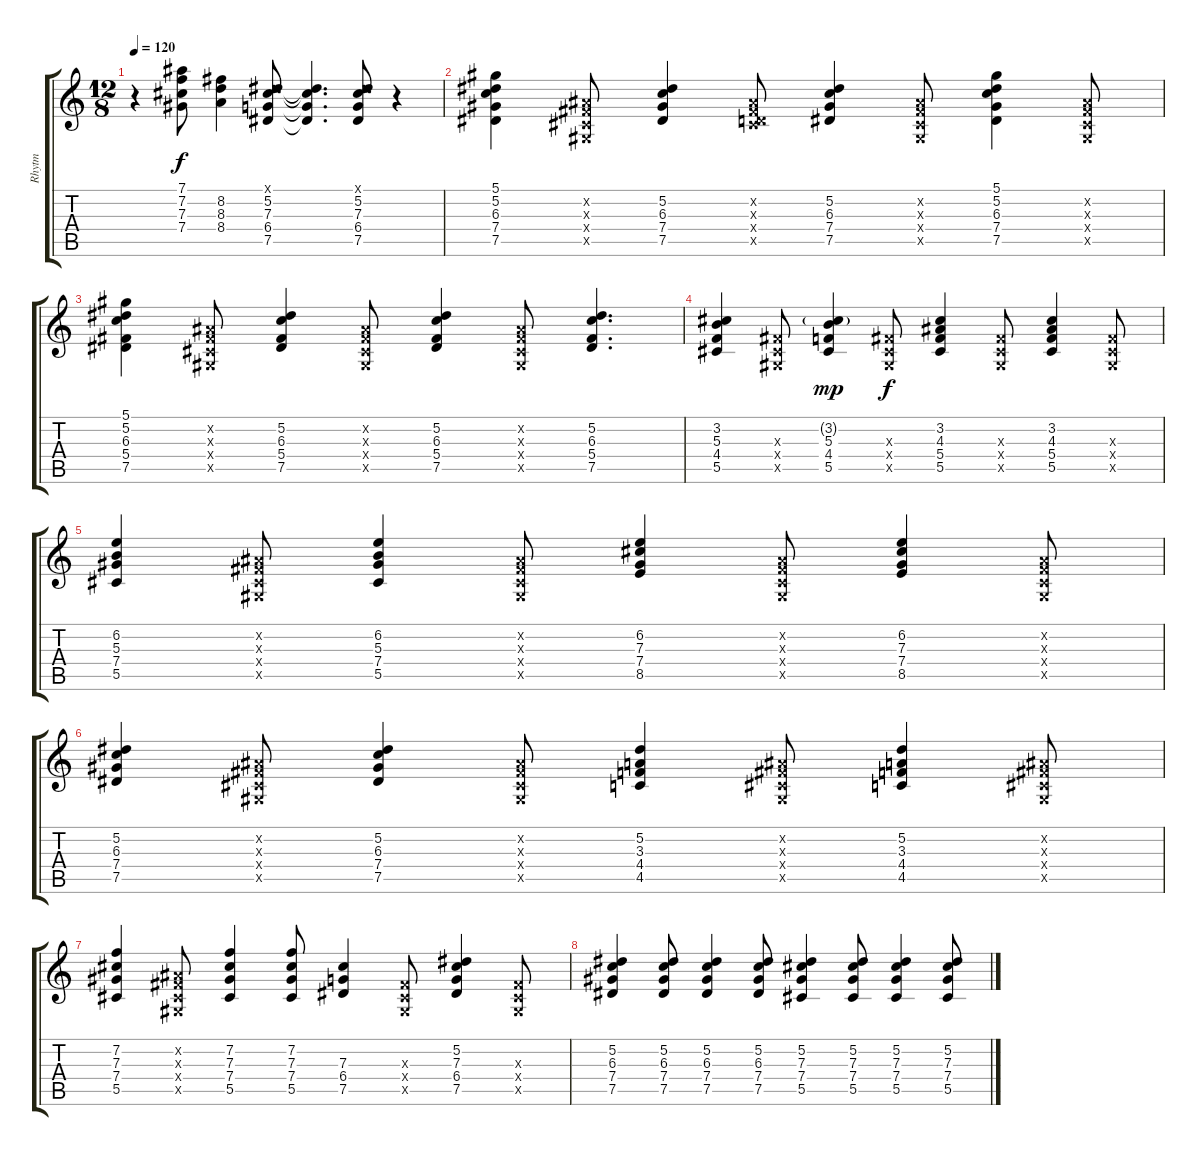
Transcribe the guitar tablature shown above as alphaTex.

\track ("Rhytm" "Rhytm") {instrument acousticguitarsteel}
\staff {score tabs}
\tuning (Eb4 Bb3 Gb3 Db3 Ab2 Eb2) {hide}
\ts (12 8)
\tempo 120
\clef g2
\ks c
r.4{dy f} (7.1 7.2 7.3 7.4).8 (8.2 8.3 8.4).4 (0.1{x} 5.2 7.3 6.4 7.5).8 (5.2{t} 7.3{t} 6.4{t} 7.5{t}).4{d} (0.1{x} 5.2 7.3 6.4 7.5).8 r.4 |
(5.1 5.2 6.3 7.4 7.5).4 (0.2{x} 0.3{x} 0.4{x} 0.5{x}).8 (5.2 6.3 7.4 7.5).4 (0.2{x} 0.3{x} 0.4{x} 6.5{x}).8 (5.2 6.3 7.4 7.5).4 (0.2{x} 0.3{x} 0.4{x} 0.5{x}).8 (5.1 5.2 6.3 7.4 7.5).4 (0.2{x} 0.3{x} 0.4{x} 0.5{x}).8 |
(5.1 5.2 6.3 5.4 7.5).4 (0.2{x} 0.3{x} 0.4{x} 0.5{x}).8 (5.2 6.3 5.4 7.5).4 (0.2{x} 0.3{x} 0.4{x} 0.5{x}).8 (5.2 6.3 5.4 7.5).4 (0.2{x} 0.3{x} 0.4{x} 0.5{x}).8 (5.2 6.3 5.4 7.5).4{d} |
(3.2 5.3 4.4 5.5).4 (0.3{x} 0.4{x} 0.5{x}).8 (3.2{g} 5.3 4.4 5.5).4{dy mp} (0.3{x} 0.4{x} 0.5{x}).8{dy f} (3.2 4.3 5.4 5.5).4 (0.3{x} 0.4{x} 0.5{x}).8 (3.2 4.3 5.4 5.5).4 (0.3{x} 0.4{x} 0.5{x}).8 |
(6.2 5.3 7.4 5.5).4 (0.2{x} 0.3{x} 0.4{x} 0.5{x}).8 (6.2 5.3 7.4 5.5).4 (0.2{x} 0.3{x} 0.4{x} 0.5{x}).8 (6.2 7.3 7.4 8.5).4 (0.2{x} 0.3{x} 0.4{x} 0.5{x}).8 (6.2 7.3 7.4 8.5).4 (0.2{x} 0.3{x} 0.4{x} 0.5{x}).8 |
(5.2 6.3 7.4 7.5).4 (0.2{x} 0.3{x} 0.4{x} 0.5{x}).8 (5.2 6.3 7.4 7.5).4 (0.2{x} 0.3{x} 0.4{x} 0.5{x}).8 (5.2 3.3 4.4 4.5).4 (0.2{x} 0.3{x} 0.4{x} 0.5{x}).8 (5.2 3.3 4.4 4.5).4 (0.2{x} 0.3{x} 0.4{x} 0.5{x}).8 |
(7.2 7.3 7.4 5.5).4 (0.2{x} 0.3{x} 0.4{x} 0.5{x}).8 (7.2 7.3 7.4 5.5).4 (7.2 7.3 7.4 5.5).8 (7.3 6.4 7.5).4 (0.3{x} 0.4{x} 0.5{x}).8 (5.2 7.3 6.4 7.5).4 (0.3{x} 0.4{x} 0.5{x}).8 |
(5.2 6.3 7.4 7.5).4 (5.2 6.3 7.4 7.5).8 (5.2 6.3 7.4 7.5).4 (5.2 6.3 7.4 7.5).8 (5.2 7.3 7.4 5.5).4 (5.2 7.3 7.4 5.5).8 (5.2 7.3 7.4 5.5).4 (5.2 7.3 7.4 5.5).8
